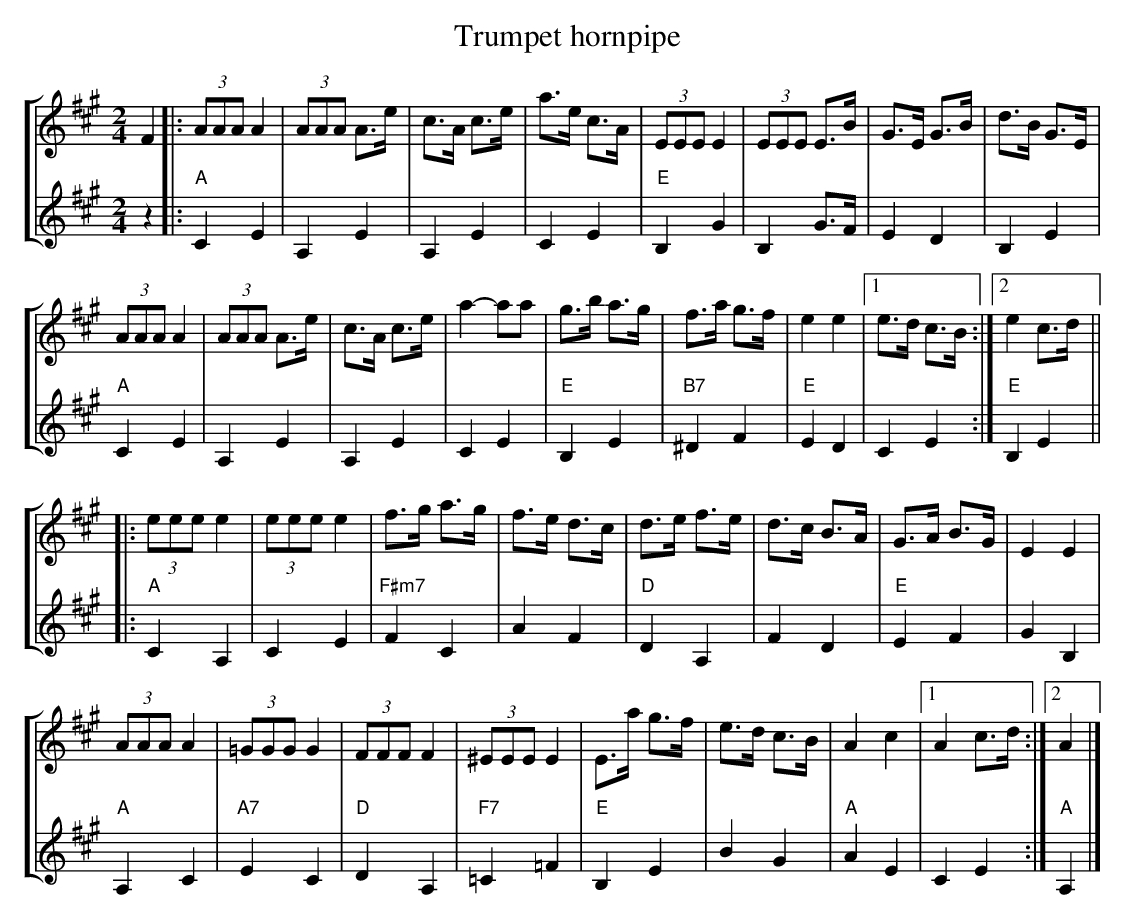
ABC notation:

X:1
T:Trumpet hornpipe
%%score [ 1 | 2 ]
L:1/8
M:2/4
K:A
V:1
F2 |: (3AAA A2 | (3AAA A>e | c>A c>e |  a>e c>A | (3EEE E2 | (3EEE E>B | G>E G>B |  d>B G>E |
(3AAA A2 | (3AAA A>e | c>A c>e |  a2- aa | g>b a>g | f>a g>f | e2 e2 |1  e>d c>B :|2 e2 c>d ||
|:(3eee e2 | (3eee e2 |  f>g a>g | f>e d>c | d>e f>e | d>c B>A |  G>A B>G | E2 E2 |
(3AAA A2 | (3=GGG G2 |  (3FFF F2 | (3^EEE E2 | E>a g>f | e>d c>B |  A2 c2 |1 A2 c>d :|2 A2 |]
V:2
z2 |: "A" C2 E2 | A,2 E2 | A,2 E2 |  C2 E2 | "E" B,2 G2 | B,2 G>F | E2 D2 |  B,2 E2 |
"A" C2 E2 | A,2 E2 | A,2 E2 |  C2 E2 | "E" B,2 E2 | "B7" ^D2 F2 | "E" E2 D2 |1  C2 E2 :|2 "E" B,2 E2 ||
|:"A" C2 A,2 | C2 E2 |  "F#m7" F2 C2 | A2 F2 | "D" D2 A,2 | F2 D2 |  "E" E2 F2 | G2 B,2 |
"A" A,2 C2 | "A7" E2 C2 |  "D" D2 A,2 | "F7" =C2 =F2 | "E" B,2 E2 | B2 G2 |  "A" A2 E2 |1 C2 E2 :|2 "A" A,2 |]
